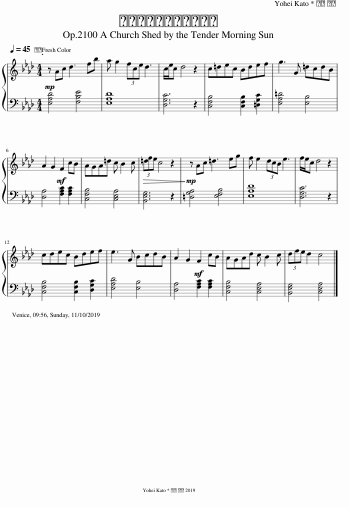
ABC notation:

X:1
%%score { 1 | 2 }
L:1/8
Q:1/4=45
M:4/4
I:linebreak $
K:Ab
V:1 treble
V:2 bass
V:1
!mp! z Ac d3 fb | a g2 (3fce d3 | c/e/c d4 z2 | c=dec Bdef | g3 G =dcdB |$ %5
 A2 G2!mf! F2 cB | AGA=d c B2 c |!>(! (3=dfe c4 z2!>)! |!mp! z Ac =d3 eg | f e2 (3dcB e3 | %10
 f/e/c d4 z2 |$ cdec Bdef | e3 G BcdB | A2 G2!mf! F2 cB | AGAd c B2 c | %15
 (3dfe d2 c4 |] %16
V:2
 [E,A,D]4 [F,B,E]4 | [E,A,D]8 | [D,G,C]6 z2 | [C,F,B,]4 [C,F,B,]2 [=D,G,C]2 | [E,A,=D]4 [E,B,]4 |$ %5
 [D,A,]4 [F,A,C]2 [F,A,C]2 | [C,F,B,]4 [C,E,A,]4 | [B,,E,G,]6 z2 | [=D,G,A,]4 [E,F,B,]4 | [E,A,D]8 | %10
 [D,G,C]6 z2 |$ [C,F,B,]4 [C,F,B,]2 [D,G,C]2 | [E,A,D]4 [E,B,]4 | [D,A,]4 [F,A,C]2 [F,A,C]2 | [C,F,B,]4 [C,E,A,]4 | %15
 [B,,E,G,]4 [C,E,A,]4 |] %16
